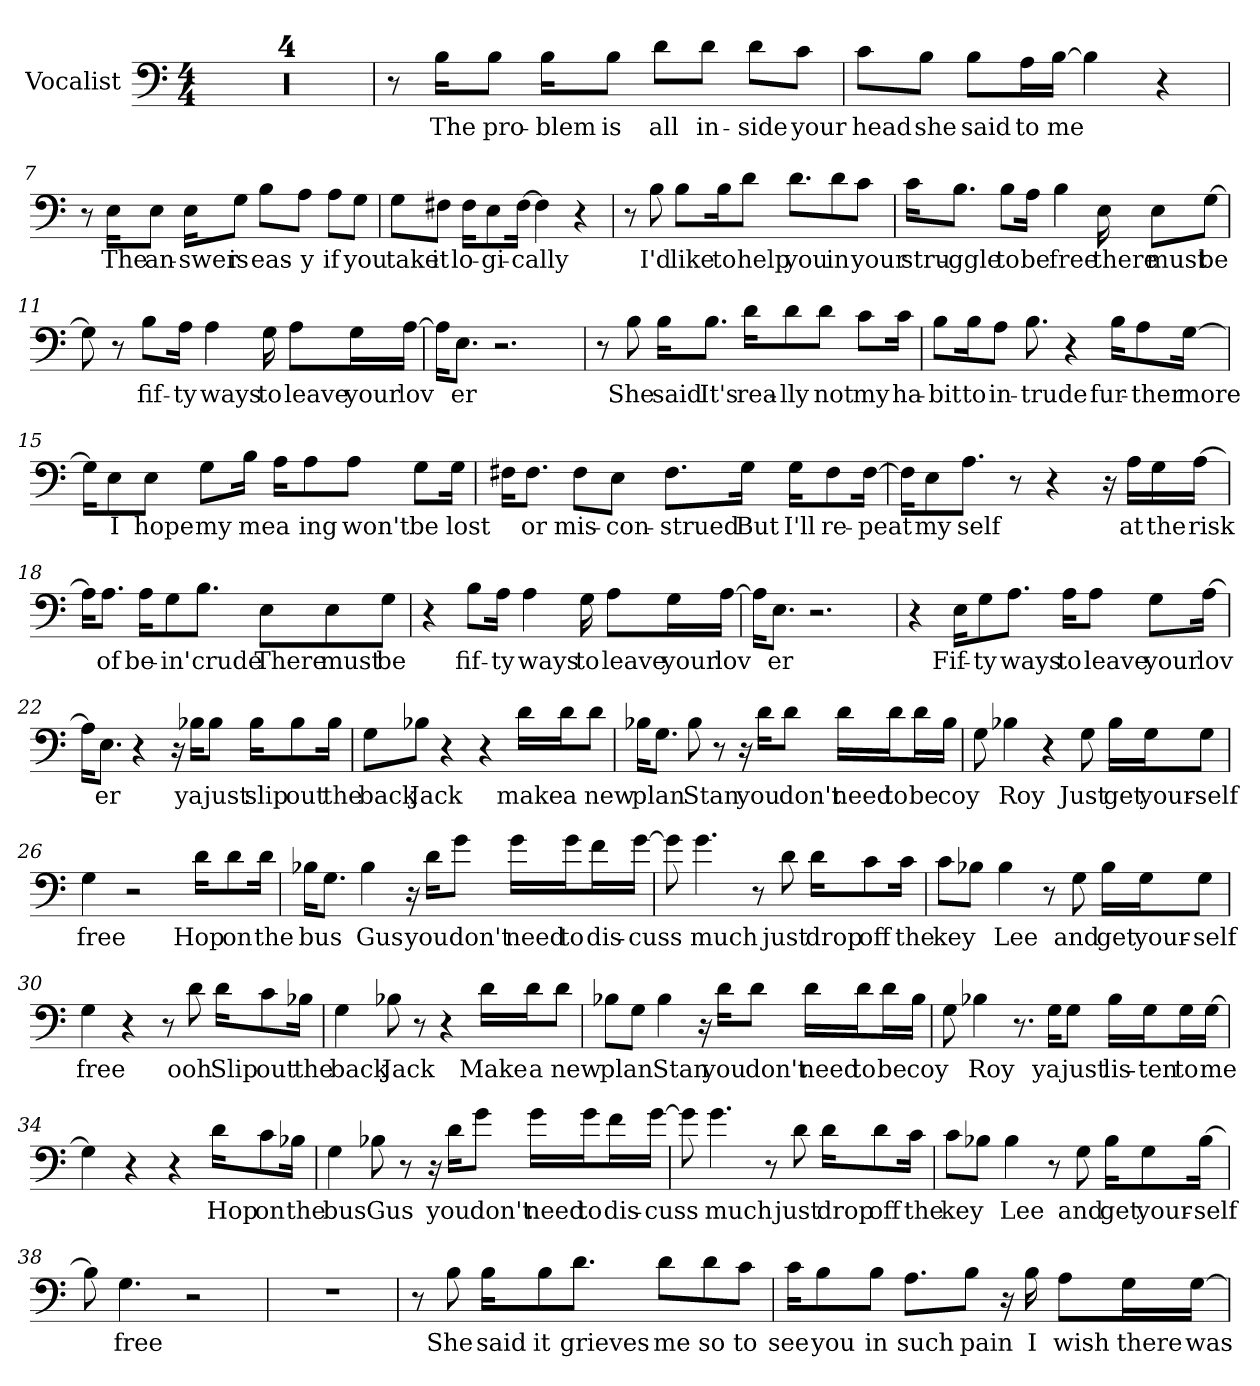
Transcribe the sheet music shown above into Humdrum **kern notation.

**kern	**text
*part1	*part1
*staff1	*staff1
*I"Vocalist	*
*clefF4	*
*M4/4	*
=1	=1
1r	.
=2	=2
1r	.
=3	=3
1r	.
=4	=4
1r	.
=5	=5
8r	.
16B\KL	The
8B\J	pro-
16B\KL	-blem
8B\J	is
8d\L	all
8d\J	in-
8d\L	-side
8c\J	your
=6	=6
8c\L	head
8B\J	she
8B\L	said
16A\L	to
[16B\JJ	me
4B]	_
4r	.
=7	=7
8r	.
16E\KL	The
8E\J	an-
16E\KL	-swer
8G\J	is
8B\L	eas-
8A\J	-y
8A\L	if
8G\J	you
=8	=8
8G\L	take
8F#X\J	it
16F#\KL	lo-
8E\	-gi-
[16F#\Jk	-cally
4F#]	_
4r	.
=9	=9
8r	.
8B	I'd
8B\L	like
16B\K	to
8d\J	help
8.d\L	you
8d\	in
8c\J	your
=10	=10
16c\KL	stru-
8.B\J	-ggle
8B\L	to
16A\Jk	be
4B	free
16E	there
8E\L	must
[8G\J	be
=11	=11
8G]	_
8r	.
8B\L	fif-
16A\Jk	-ty
4A	ways
16G	to
8A\L	leave
16G\L	your
[16A\JJ	lov-
=12	=12
16A\KL]	_
8.E\J	-er
2.r	.
=13	=13
8r	.
8B	She
16B\KL	said
8.B\J	It's
16d\KL	rea-
8d\	-lly
8d\J	not
8c\L	my
16c\Jk	ha-
=14	=14
8B\L	-bit
16B\K	to
8A\J	in-
8.B	-trude
4r	.
16B\KL	fur-
8A\	-ther
[16G\Jk	more
=15	=15
16G\KL]	_
8E\	I
8E\J	hope
8G\L	my
16B\Jk	mea-
16A\KL	_
8A\	-ing
8A\J	won't
8G\L	be
16G\Jk	lost
=16	=16
16F#X\KL	_
8.F#\J	or
8F#\L	mis-
8E\J	-con-
8.F#\L	-strued
16G\Jk	But
16G\KL	I'll
8F#\	re-
[16F#\Jk	-peat
=17	=17
16F#\KL]	_
8E\	my
8.A\J	self
8r	.
4r	.
16r	.
16A\LL	at
16G\	the
[16A\JJ	risk
=18	=18
16A\KL]	_
8.A\J	of
16A\KL	be-
8G\	-in'
8.B\J	crude
8E\L	There
8E\	must
8G\J	be
=19	=19
4r	.
8B\L	fif-
16A\Jk	-ty
4A	ways
16G	to
8A\L	leave
16G\L	your
[16A\JJ	lov-
=20	=20
16A\KL]	_
8.E\J	-er
2.r	.
=21	=21
4r	.
16E\KL	Fif-
8G\	-ty
8.A\J	ways
16A\KL	to
8A\J	leave
8G\L	your
[16A\Jk	lov-
=22	=22
16A\KL]	_
8.E\J	-er
4r	.
16r	.
16B-X\KL	ya
8B-\J	just
16B-\KL	slip
8B-\	out
16B-\Jk	the
=23	=23
8G\L	back
8B-X\J	Jack
4r	.
4r	.
16d\LL	make
16d\J	a
8d\J	new
=24	=24
16B-X\KL	plan
8.G\J	_
8B-	Stan
8r	.
16r	.
16d\KL	you
8d\J	don't
16d\LL	need
16d\J	to
16d\L	be
16B-\JJ	coy
=25	=25
8G	_
4B-X	Roy
4r	.
8G	Just
16B-\LL	get
16G\J	your-
8G\J	-self
=26	=26
4G	free
2r	.
16d\KL	Hop
8d\	on
16d\Jk	the
=27	=27
16B-X\KL	bus
8.G\J	_
4B-	Gus
16r	.
16d\KL	you
8g\J	don't
16g\LL	need
16g\J	to
16f\L	dis-
[16g\JJ	-cuss
=28	=28
8g]	_
4.g	much
8r	.
8d	just
16d\KL	drop
8c\	off
16c\Jk	the
=29	=29
8c\L	key
8B-X\J	_
4B-	Lee
8r	.
8G	and
16B-\LL	get
16G\J	your-
8G\J	-self
=30	=30
4G	free
4r	.
8r	.
8d	ooh
16d\KL	Slip
8c\	out
16B-X\Jk	the
=31	=31
4G	back
8B-X	Jack
8r	.
4r	.
16d\LL	Make
16d\J	a
8d\J	new
=32	=32
8B-X\L	plan
8G\J	_
4B-	Stan
16r	.
16d\KL	you
8d\J	don't
16d\LL	need
16d\J	to
16d\L	be
16B-\JJ	coy
=33	=33
8G	_
4B-X	Roy
8.r	.
16G\KL	ya
8G\J	just
16B-\LL	lis-
16G\J	-ten
16G\L	to
[16G\JJ	me
=34	=34
4G]	_
4r	.
4r	.
16d\KL	Hop
8c\	on
16B-X\Jk	the
=35	=35
4G	bus
8B-X	Gus
8r	.
16r	.
16d\KL	you
8g\J	don't
16g\LL	need
16g\J	to
16f\L	dis-
[16g\JJ	-cuss
=36	=36
8g]	_
4.g	much
8r	.
8d	just
16d\KL	drop
8d\	off
16c\Jk	the
=37	=37
8c\L	key
8B-X\J	_
4B-	Lee
8r	.
8G	and
16B-\KL	get
8G\	your-
[16B-\Jk	-self
=38	=38
8B-]	_
4.G	free
2r	.
=39	=39
1r	.
=40	=40
8r	.
8B	She
16B\KL	said
8B\	it
8.d\J	grieves
8d\L	me
8d\	so
8c\J	to
=41	=41
16c\KL	see
8B\	you
8B\J	in
8.A\L	such
8B\J	pain
16r	.
16B	I
8A\L	wish
16G\L	there
[16G\JJ	was
=	=
*-	*-
